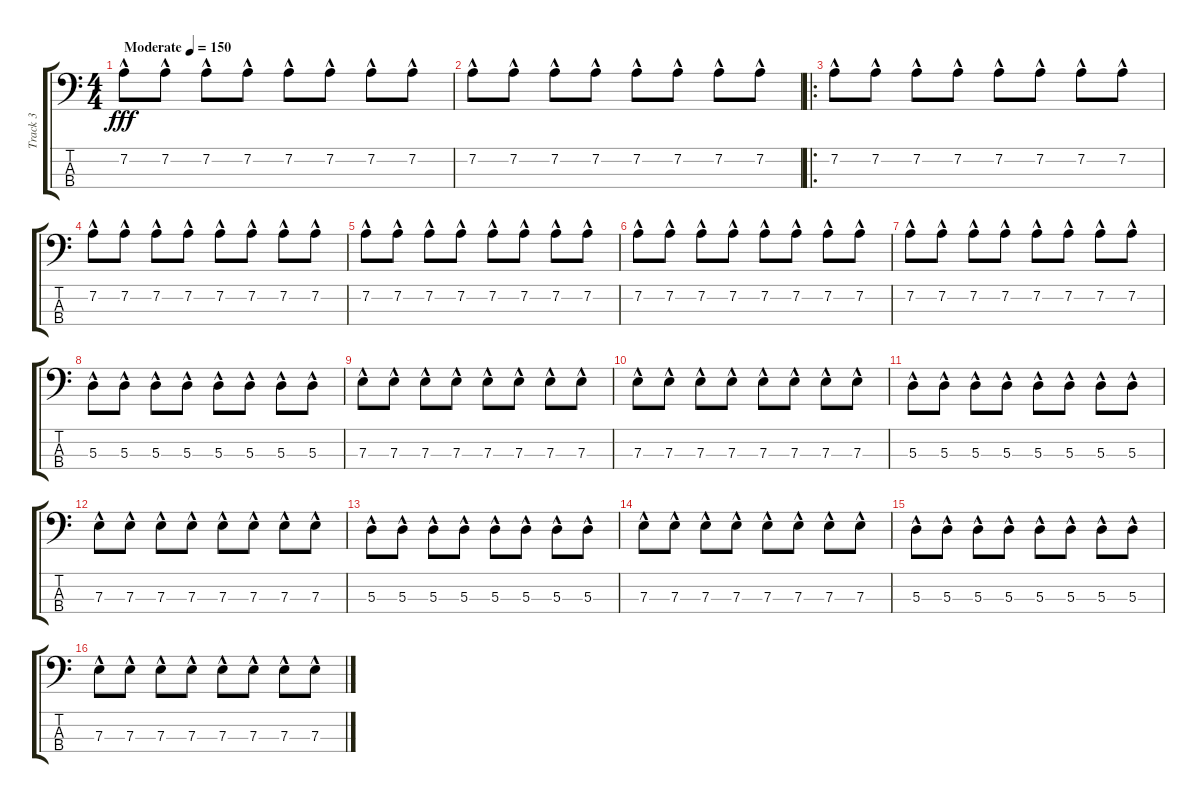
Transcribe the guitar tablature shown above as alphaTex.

\track ("Track 3" "Track 3") {instrument electricbasspick bank 2}
\staff {score tabs}
\tuning (G2 D2 A1 E1) {hide}
\ts (4 4)
\tempo (150 "Moderate")
\clef f4
\ks c
7.2{hac}.8{dy fff instrument electricbasspick} 7.2{hac}.8 7.2{hac}.8 7.2{hac}.8 7.2{hac}.8 7.2{hac}.8 7.2{hac}.8 7.2{hac}.8 |
7.2{hac}.8 7.2{hac}.8 7.2{hac}.8 7.2{hac}.8 7.2{hac}.8 7.2{hac}.8 7.2{hac}.8 7.2{hac}.8 |
\ro
7.2{hac}.8 7.2{hac}.8 7.2{hac}.8 7.2{hac}.8 7.2{hac}.8 7.2{hac}.8 7.2{hac}.8 7.2{hac}.8 |
7.2{hac}.8 7.2{hac}.8 7.2{hac}.8 7.2{hac}.8 7.2{hac}.8 7.2{hac}.8 7.2{hac}.8 7.2{hac}.8 |
7.2{hac}.8 7.2{hac}.8 7.2{hac}.8 7.2{hac}.8 7.2{hac}.8 7.2{hac}.8 7.2{hac}.8 7.2{hac}.8 |
7.2{hac}.8 7.2{hac}.8 7.2{hac}.8 7.2{hac}.8 7.2{hac}.8 7.2{hac}.8 7.2{hac}.8 7.2{hac}.8 |
7.2{hac}.8 7.2{hac}.8 7.2{hac}.8 7.2{hac}.8 7.2{hac}.8 7.2{hac}.8 7.2{hac}.8 7.2{hac}.8 |
5.3{hac}.8 5.3{hac}.8 5.3{hac}.8 5.3{hac}.8 5.3{hac}.8 5.3{hac}.8 5.3{hac}.8 5.3{hac}.8 |
7.3{hac}.8 7.3{hac}.8 7.3{hac}.8 7.3{hac}.8 7.3{hac}.8 7.3{hac}.8 7.3{hac}.8 7.3{hac}.8 |
7.3{hac}.8 7.3{hac}.8 7.3{hac}.8 7.3{hac}.8 7.3{hac}.8 7.3{hac}.8 7.3{hac}.8 7.3{hac}.8 |
5.3{hac}.8 5.3{hac}.8 5.3{hac}.8 5.3{hac}.8 5.3{hac}.8 5.3{hac}.8 5.3{hac}.8 5.3{hac}.8 |
7.3{hac}.8 7.3{hac}.8 7.3{hac}.8 7.3{hac}.8 7.3{hac}.8 7.3{hac}.8 7.3{hac}.8 7.3{hac}.8 |
5.3{hac}.8 5.3{hac}.8 5.3{hac}.8 5.3{hac}.8 5.3{hac}.8 5.3{hac}.8 5.3{hac}.8 5.3{hac}.8 |
7.3{hac}.8 7.3{hac}.8 7.3{hac}.8 7.3{hac}.8 7.3{hac}.8 7.3{hac}.8 7.3{hac}.8 7.3{hac}.8 |
5.3{hac}.8 5.3{hac}.8 5.3{hac}.8 5.3{hac}.8 5.3{hac}.8 5.3{hac}.8 5.3{hac}.8 5.3{hac}.8 |
7.3{hac}.8 7.3{hac}.8 7.3{hac}.8 7.3{hac}.8 7.3{hac}.8 7.3{hac}.8 7.3{hac}.8 7.3{hac}.8
